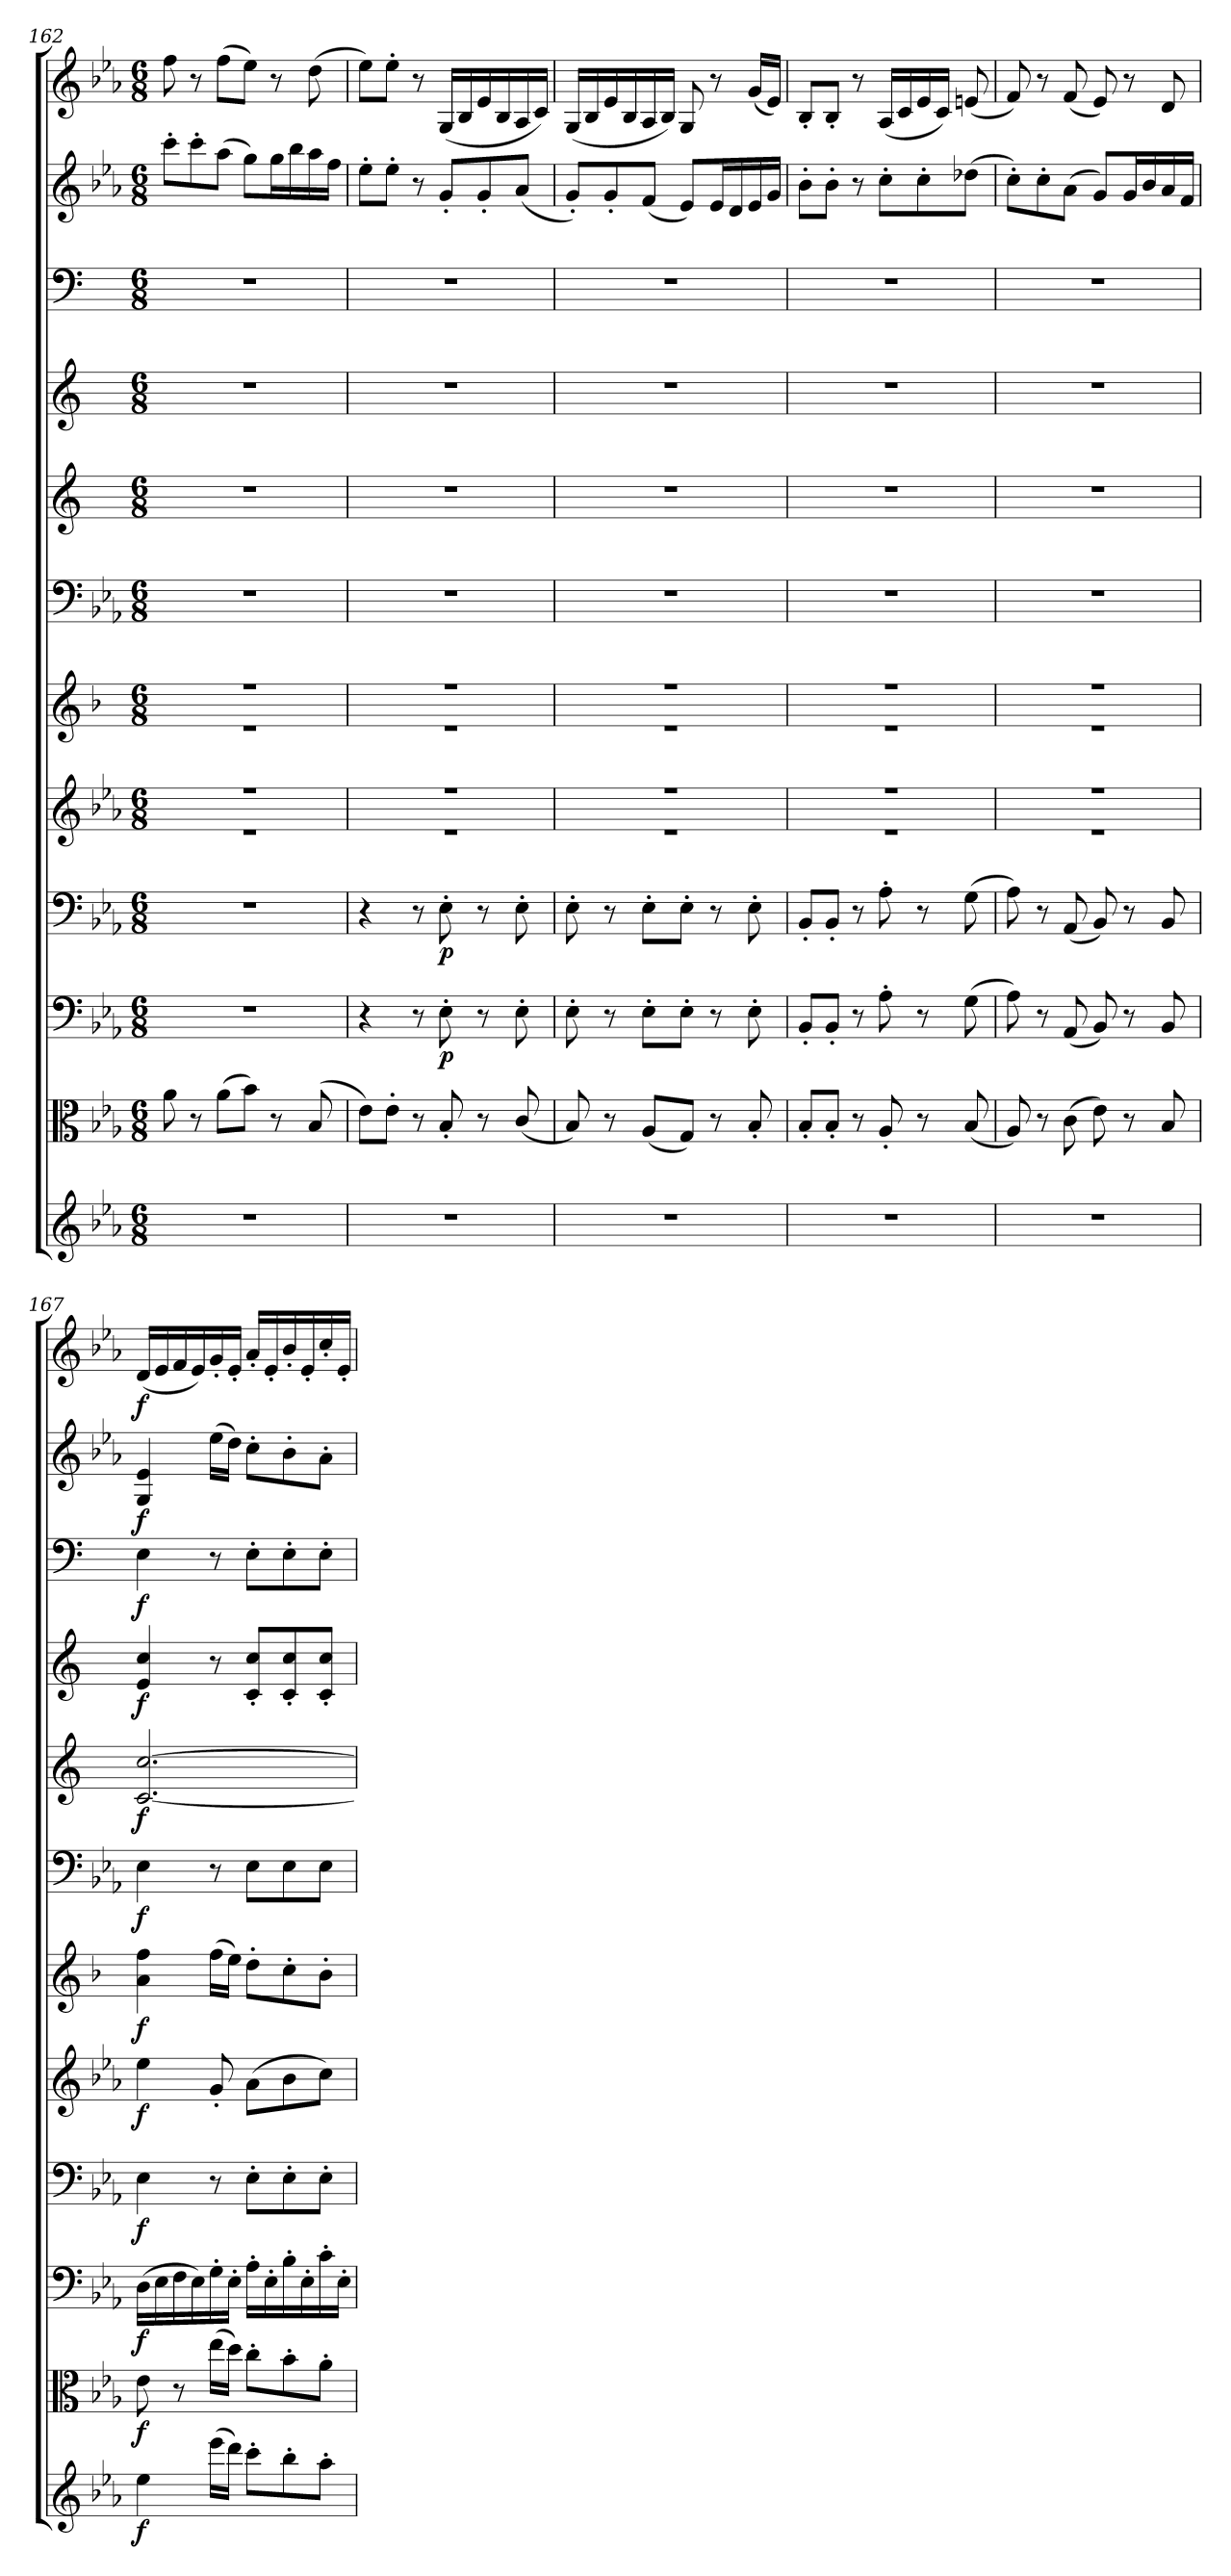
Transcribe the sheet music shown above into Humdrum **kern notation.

**kern	**dynam	**kern	**dynam	**kern	**dynam	**kern	**dynam	**kern	**dynam	**kern	**dynam	**kern	**dynam	**kern	**dynam	**kern	**dynam	**kern	**dynam	**kern	**dynam	**kern	**dynam
*part12	*part12	*part11	*part11	*part10	*part10	*part9	*part9	*part8	*part8	*part7	*part7	*part6	*part6	*part5	*part5	*part4	*part4	*part3	*part3	*part2	*part2	*part1	*part1
*staff12	*staff12	*staff11	*staff11	*staff10	*staff10	*staff9	*staff9	*staff8	*staff8	*staff7	*staff7	*staff6	*staff6	*staff5	*staff5	*staff4	*staff4	*staff3	*staff3	*staff2	*staff2	*staff1	*staff1
*clefG2	*	*clefC3	*	*clefF4	*	*clefF4	*	*clefG2	*	*clefG2	*	*clefF4	*	*clefG2	*	*clefG2	*	*clefF4	*	*clefG2	*	*clefG2	*
*k[b-e-a-]	*	*k[b-e-a-]	*	*k[b-e-a-]	*	*k[b-e-a-]	*	*k[b-e-a-]	*	*k[b-]	*	*k[b-e-a-]	*	*k[]	*	*k[]	*	*k[]	*	*k[b-e-a-]	*	*k[b-e-a-]	*
*c:	*	*c:	*	*c:	*	*c:	*	*c:	*	*	*	*c:	*	*	*	*	*	*	*	*c:	*	*c:	*
*M6/8	*	*M6/8	*	*M6/8	*	*M6/8	*	*M6/8	*	*M6/8	*	*M6/8	*	*M6/8	*	*M6/8	*	*M6/8	*	*M6/8	*	*M6/8	*
=162	=162	=162	=162	=162	=162	=162	=162	=162	=162	=162	=162	=162	=162	=162	=162	=162	=162	=162	=162	=162	=162	=162	=162
*	*	*	*	*	*	*	*	*^	*	*^	*	*	*	*	*	*	*	*	*	*	*	*	*
2.r	.	8a-\	.	2.r	.	2.r	.	2.r	2.r	.	2.r	2.r	.	2.r	.	2.r	.	2.r	.	2.r	.	8ccc'\L	.	8ff\	.
.	.	8r	.	.	.	.	.	.	.	.	.	.	.	.	.	.	.	.	.	.	.	8ccc'\	.	8r	.
.	.	(8a-\L	.	.	.	.	.	.	.	.	.	.	.	.	.	.	.	.	.	.	.	(8aa-\J	.	(8ff\L	.
.	.	8b-\J)	.	.	.	.	.	.	.	.	.	.	.	.	.	.	.	.	.	.	.	8gg\L)	.	8ee-\J)	.
.	.	8r	.	.	.	.	.	.	.	.	.	.	.	.	.	.	.	.	.	.	.	16gg\L	.	8r	.
.	.	.	.	.	.	.	.	.	.	.	.	.	.	.	.	.	.	.	.	.	.	16bb-\	.	.	.
.	.	(8B-/	.	.	.	.	.	.	.	.	.	.	.	.	.	.	.	.	.	.	.	16aa-\	.	(8dd\	.
.	.	.	.	.	.	.	.	.	.	.	.	.	.	.	.	.	.	.	.	.	.	16ff\JJ	.	.	.
=163	=163	=163	=163	=163	=163	=163	=163	=163	=163	=163	=163	=163	=163	=163	=163	=163	=163	=163	=163	=163	=163	=163	=163	=163	=163
2.r	.	8e-\L)	.	4r	.	4r	.	2.r	2.r	.	2.r	2.r	.	2.r	.	2.r	.	2.r	.	2.r	.	8ee-'\L	.	8ee-\L)	.
.	.	8e-'\J	.	.	.	.	.	.	.	.	.	.	.	.	.	.	.	.	.	.	.	8ee-'\J	.	8ee-'\J	.
.	.	8r	.	8r	.	8r	.	.	.	.	.	.	.	.	.	.	.	.	.	.	.	8r	.	8r	.
.	.	8B-'/	.	8E-'\	p	8E-'\	p	.	.	.	.	.	.	.	.	.	.	.	.	.	.	8g'/L	.	(16G/LL	.
.	.	.	.	.	.	.	.	.	.	.	.	.	.	.	.	.	.	.	.	.	.	.	.	16B-/	.
.	.	8r	.	8r	.	8r	.	.	.	.	.	.	.	.	.	.	.	.	.	.	.	8g'/	.	16e-/	.
.	.	.	.	.	.	.	.	.	.	.	.	.	.	.	.	.	.	.	.	.	.	.	.	16B-/	.
.	.	(8c/	.	8E-'\	.	8E-'\	.	.	.	.	.	.	.	.	.	.	.	.	.	.	.	(8a-/J	.	16A-/	.
.	.	.	.	.	.	.	.	.	.	.	.	.	.	.	.	.	.	.	.	.	.	.	.	16c/JJ)	.
=164	=164	=164	=164	=164	=164	=164	=164	=164	=164	=164	=164	=164	=164	=164	=164	=164	=164	=164	=164	=164	=164	=164	=164	=164	=164
2.r	.	8B-/)	.	8E-'\	.	8E-'\	.	2.r	2.r	.	2.r	2.r	.	2.r	.	2.r	.	2.r	.	2.r	.	8g'/L)	.	(16G/LL	.
.	.	.	.	.	.	.	.	.	.	.	.	.	.	.	.	.	.	.	.	.	.	.	.	16B-/	.
.	.	8r	.	8r	.	8r	.	.	.	.	.	.	.	.	.	.	.	.	.	.	.	8g'/	.	16e-/	.
.	.	.	.	.	.	.	.	.	.	.	.	.	.	.	.	.	.	.	.	.	.	.	.	16B-/	.
.	.	(8A-/L	.	8E-'\L	.	8E-'\L	.	.	.	.	.	.	.	.	.	.	.	.	.	.	.	(8f/J	.	16A-/	.
.	.	.	.	.	.	.	.	.	.	.	.	.	.	.	.	.	.	.	.	.	.	.	.	16B-/JJ)	.
.	.	8G/J)	.	8E-'\J	.	8E-'\J	.	.	.	.	.	.	.	.	.	.	.	.	.	.	.	8e-/L)	.	8G/	.
.	.	8r	.	8r	.	8r	.	.	.	.	.	.	.	.	.	.	.	.	.	.	.	16e-/L	.	8r	.
.	.	.	.	.	.	.	.	.	.	.	.	.	.	.	.	.	.	.	.	.	.	16d/	.	.	.
.	.	8B-'/	.	8E-'\	.	8E-'\	.	.	.	.	.	.	.	.	.	.	.	.	.	.	.	16e-/	.	(16g/LL	.
.	.	.	.	.	.	.	.	.	.	.	.	.	.	.	.	.	.	.	.	.	.	16g/JJ	.	16e-/JJ)	.
=165	=165	=165	=165	=165	=165	=165	=165	=165	=165	=165	=165	=165	=165	=165	=165	=165	=165	=165	=165	=165	=165	=165	=165	=165	=165
2.r	.	8B-'/L	.	8BB-'/L	.	8BB-'/L	.	2.r	2.r	.	2.r	2.r	.	2.r	.	2.r	.	2.r	.	2.r	.	8b-'\L	.	8B-'/L	.
.	.	8B-'/J	.	8BB-'/J	.	8BB-'/J	.	.	.	.	.	.	.	.	.	.	.	.	.	.	.	8b-'\J	.	8B-'/J	.
.	.	8r	.	8r	.	8r	.	.	.	.	.	.	.	.	.	.	.	.	.	.	.	8r	.	8r	.
.	.	8A-'/	.	8A-'\	.	8A-'\	.	.	.	.	.	.	.	.	.	.	.	.	.	.	.	8cc'\L	.	(16A-/LL	.
.	.	.	.	.	.	.	.	.	.	.	.	.	.	.	.	.	.	.	.	.	.	.	.	16c/	.
.	.	8r	.	8r	.	8r	.	.	.	.	.	.	.	.	.	.	.	.	.	.	.	8cc'\	.	16e-/	.
.	.	.	.	.	.	.	.	.	.	.	.	.	.	.	.	.	.	.	.	.	.	.	.	16c/JJ)	.
.	.	(8B-/	.	(8G\	.	(8G\	.	.	.	.	.	.	.	.	.	.	.	.	.	.	.	(8dd-X\J	.	(8en/	.
=166	=166	=166	=166	=166	=166	=166	=166	=166	=166	=166	=166	=166	=166	=166	=166	=166	=166	=166	=166	=166	=166	=166	=166	=166	=166
2.r	.	8A-/)	.	8A-\)	.	8A-\)	.	2.r	2.r	.	2.r	2.r	.	2.r	.	2.r	.	2.r	.	2.r	.	8cc'\L)	.	8f/)	.
.	.	8r	.	8r	.	8r	.	.	.	.	.	.	.	.	.	.	.	.	.	.	.	8cc'\	.	8r	.
.	.	(8c\	.	(8AA-/	.	(8AA-/	.	.	.	.	.	.	.	.	.	.	.	.	.	.	.	(8a-\J	.	(8f/	.
.	.	8e-\)	.	8BB-/)	.	8BB-/)	.	.	.	.	.	.	.	.	.	.	.	.	.	.	.	8g/L)	.	8e-/)	.
.	.	8r	.	8r	.	8r	.	.	.	.	.	.	.	.	.	.	.	.	.	.	.	16g/L	.	8r	.
.	.	.	.	.	.	.	.	.	.	.	.	.	.	.	.	.	.	.	.	.	.	16b-/	.	.	.
.	.	8B-/	.	8BB-/	.	8BB-/	.	.	.	.	.	.	.	.	.	.	.	.	.	.	.	16a-/	.	8d/	.
.	.	.	.	.	.	.	.	.	.	.	.	.	.	.	.	.	.	.	.	.	.	16f/JJ	.	.	.
*	*	*	*	*	*	*	*	*v	*v	*	*	*	*	*	*	*	*	*	*	*	*	*	*	*	*
*	*	*	*	*	*	*	*	*	*	*v	*v	*	*	*	*	*	*	*	*	*	*	*	*	*
=167	=167	=167	=167	=167	=167	=167	=167	=167	=167	=167	=167	=167	=167	=167	=167	=167	=167	=167	=167	=167	=167	=167	=167
4ee-\	f	8e-\	f	(16D\LL	f	4E-\	f	4ee-\	f	4a\ 4ff\	f	4E-\	f	[2.c/ [2.cc/	f	4e/ 4cc/	f	4E\	f	4G/ 4e-/	f	(16d/LL	f
.	.	.	.	16E-\	.	.	.	.	.	.	.	.	.	.	.	.	.	.	.	.	.	16e-/	.
.	.	8r	.	16F\	.	.	.	.	.	.	.	.	.	.	.	.	.	.	.	.	.	16f/	.
.	.	.	.	16E-\)	.	.	.	.	.	.	.	.	.	.	.	.	.	.	.	.	.	16e-/)	.
(16eee-\LL	.	(16ee-\LL	.	16G'\	.	8r	.	8g'/	.	(16ff\LL	.	8r	.	.	.	8r	.	8r	.	(16ee-\LL	.	16g'/	.
16ddd\JJ)	.	16dd\JJ)	.	16E-'\JJ	.	.	.	.	.	16ee\JJ)	.	.	.	.	.	.	.	.	.	16dd\JJ)	.	16e-'/JJ	.
8ccc'\L	.	8cc'\L	.	16A-'\LL	.	8E-'\L	.	(8a-\L	.	8dd'\L	.	8E-\L	.	.	.	8c'/ 8cc'/L	.	8E'\L	.	8cc'\L	.	16a-'/LL	.
.	.	.	.	16E-'\	.	.	.	.	.	.	.	.	.	.	.	.	.	.	.	.	.	16e-'/	.
8bb-'\	.	8b-'\	.	16B-'\	.	8E-'\	.	8b-\	.	8cc'\	.	8E-\	.	.	.	8c'/ 8cc'/	.	8E'\	.	8b-'\	.	16b-'/	.
.	.	.	.	16E-'\	.	.	.	.	.	.	.	.	.	.	.	.	.	.	.	.	.	16e-'/	.
8aa-'\J	.	8a-'\J	.	16c'\	.	8E-'\J	.	8cc\J)	.	8b-'\J	.	8E-\J	.	.	.	8c'/ 8cc'/J	.	8E'\J	.	8a-'\J	.	16cc'/	.
.	.	.	.	16E-'\JJ	.	.	.	.	.	.	.	.	.	.	.	.	.	.	.	.	.	16e-'/JJ	.
=	=	=	=	=	=	=	=	=	=	=	=	=	=	=	=	=	=	=	=	=	=	=	=
*-	*-	*-	*-	*-	*-	*-	*-	*-	*-	*-	*-	*-	*-	*-	*-	*-	*-	*-	*-	*-	*-	*-	*-
